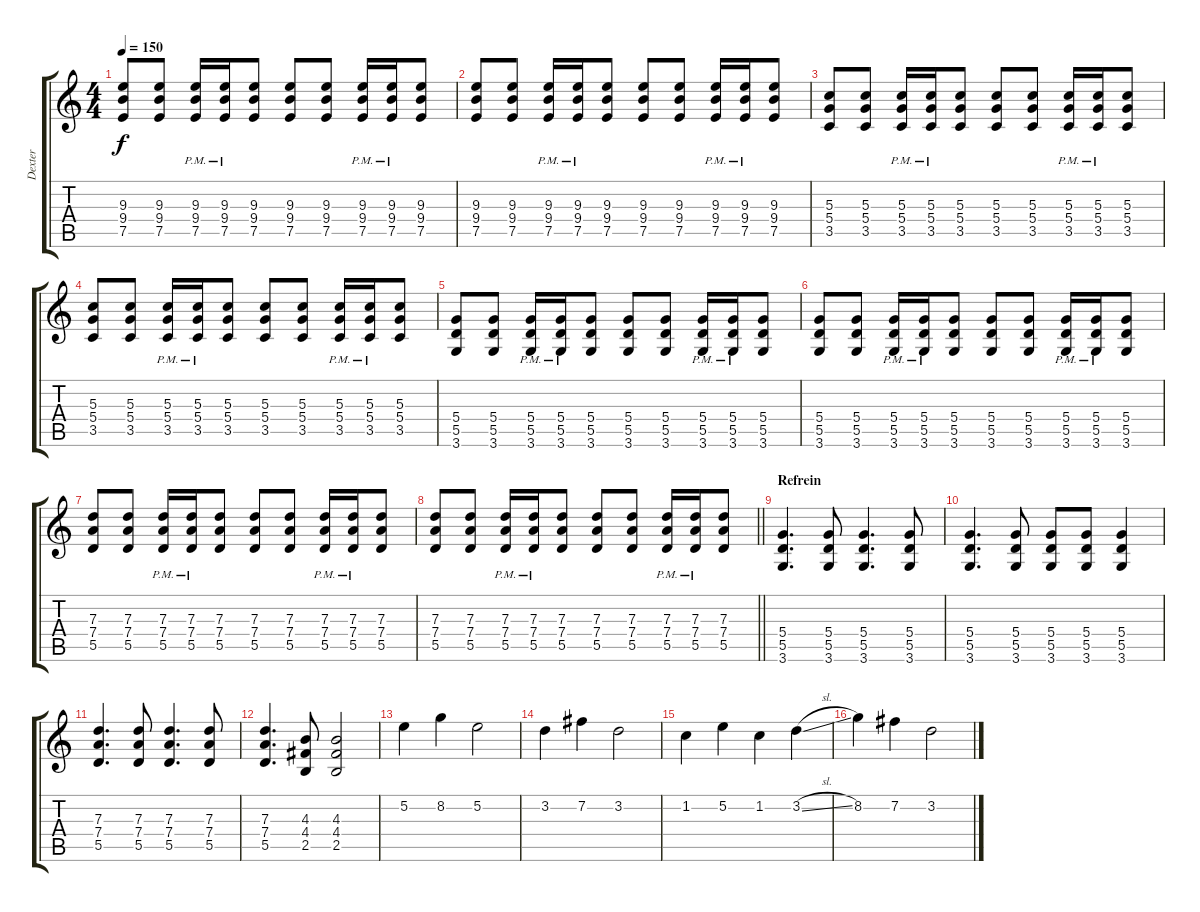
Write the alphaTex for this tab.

\track ("Dexter" "Dexter") {instrument overdrivenguitar}
\staff {score tabs}
\tuning (E4 B3 G3 D3 A2 E2) {hide}
\ts (4 4)
\tempo 150
\clef g2
\ks c
(9.3 9.4 7.5).8{dy f} (9.3 9.4 7.5).8 (9.3{pm} 9.4{pm} 7.5{pm}).16 (9.3{pm} 9.4{pm} 7.5{pm}).16 (9.3 9.4 7.5).8 (9.3 9.4 7.5).8 (9.3 9.4 7.5).8 (9.3{pm} 9.4{pm} 7.5{pm}).16 (9.3{pm} 9.4{pm} 7.5{pm}).16 (9.3 9.4 7.5).8 |
(9.3 9.4 7.5).8 (9.3 9.4 7.5).8 (9.3{pm} 9.4{pm} 7.5{pm}).16 (9.3{pm} 9.4{pm} 7.5{pm}).16 (9.3 9.4 7.5).8 (9.3 9.4 7.5).8 (9.3 9.4 7.5).8 (9.3{pm} 9.4{pm} 7.5{pm}).16 (9.3{pm} 9.4{pm} 7.5{pm}).16 (9.3 9.4 7.5).8 |
(5.3 5.4 3.5).8 (5.3 5.4 3.5).8 (5.3{pm} 5.4{pm} 3.5{pm}).16 (5.3{pm} 5.4{pm} 3.5{pm}).16 (5.3 5.4 3.5).8 (5.3 5.4 3.5).8 (5.3 5.4 3.5).8 (5.3{pm} 5.4{pm} 3.5{pm}).16 (5.3{pm} 5.4{pm} 3.5{pm}).16 (5.3 5.4 3.5).8 |
(5.3 5.4 3.5).8 (5.3 5.4 3.5).8 (5.3{pm} 5.4{pm} 3.5{pm}).16 (5.3{pm} 5.4{pm} 3.5{pm}).16 (5.3 5.4 3.5).8 (5.3 5.4 3.5).8 (5.3 5.4 3.5).8 (5.3{pm} 5.4{pm} 3.5{pm}).16 (5.3{pm} 5.4{pm} 3.5{pm}).16 (5.3 5.4 3.5).8 |
(5.4 5.5 3.6).8 (5.4 5.5 3.6).8 (5.4{pm} 5.5{pm} 3.6{pm}).16 (5.4{pm} 5.5{pm} 3.6{pm}).16 (5.4 5.5 3.6).8 (5.4 5.5 3.6).8 (5.4 5.5 3.6).8 (5.4{pm} 5.5{pm} 3.6{pm}).16 (5.4{pm} 5.5{pm} 3.6{pm}).16 (5.4 5.5 3.6).8 |
(5.4 5.5 3.6).8 (5.4 5.5 3.6).8 (5.4{pm} 5.5{pm} 3.6{pm}).16 (5.4{pm} 5.5{pm} 3.6{pm}).16 (5.4 5.5 3.6).8 (5.4 5.5 3.6).8 (5.4 5.5 3.6).8 (5.4{pm} 5.5{pm} 3.6{pm}).16 (5.4{pm} 5.5{pm} 3.6{pm}).16 (5.4 5.5 3.6).8 |
(7.3 7.4 5.5).8 (7.3 7.4 5.5).8 (7.3{pm} 7.4{pm} 5.5{pm}).16 (7.3{pm} 7.4{pm} 5.5{pm}).16 (7.3 7.4 5.5).8 (7.3 7.4 5.5).8 (7.3 7.4 5.5).8 (7.3{pm} 7.4{pm} 5.5{pm}).16 (7.3{pm} 7.4{pm} 5.5{pm}).16 (7.3 7.4 5.5).8 |
\barLineRight lightlight
(7.3 7.4 5.5).8 (7.3 7.4 5.5).8 (7.3{pm} 7.4{pm} 5.5{pm}).16 (7.3{pm} 7.4{pm} 5.5{pm}).16 (7.3 7.4 5.5).8 (7.3 7.4 5.5).8 (7.3 7.4 5.5).8 (7.3{pm} 7.4{pm} 5.5{pm}).16 (7.3{pm} 7.4{pm} 5.5{pm}).16 (7.3 7.4 5.5).8 |
\section ("" "Refrein")
(5.4 5.5 3.6).4{d} (5.4 5.5 3.6).8 (5.4 5.5 3.6).4{d} (5.4 5.5 3.6).8 |
(5.4 5.5 3.6).4{d} (5.4 5.5 3.6).8 (5.4 5.5 3.6).8 (5.4 5.5 3.6).8 (5.4 5.5 3.6).4 |
(7.3 7.4 5.5).4{d} (7.3 7.4 5.5).8 (7.3 7.4 5.5).4{d} (7.3 7.4 5.5).8 |
(7.3 7.4 5.5).4{d} (4.3 4.4 2.5).8 (4.3 4.4 2.5).2 |
5.2.4 8.2.4 5.2.2 |
3.2.4 7.2.4 3.2.2 |
1.2.4 5.2.4 1.2.4 3.2{sl}.4 |
8.2.4 7.2.4 3.2.2
